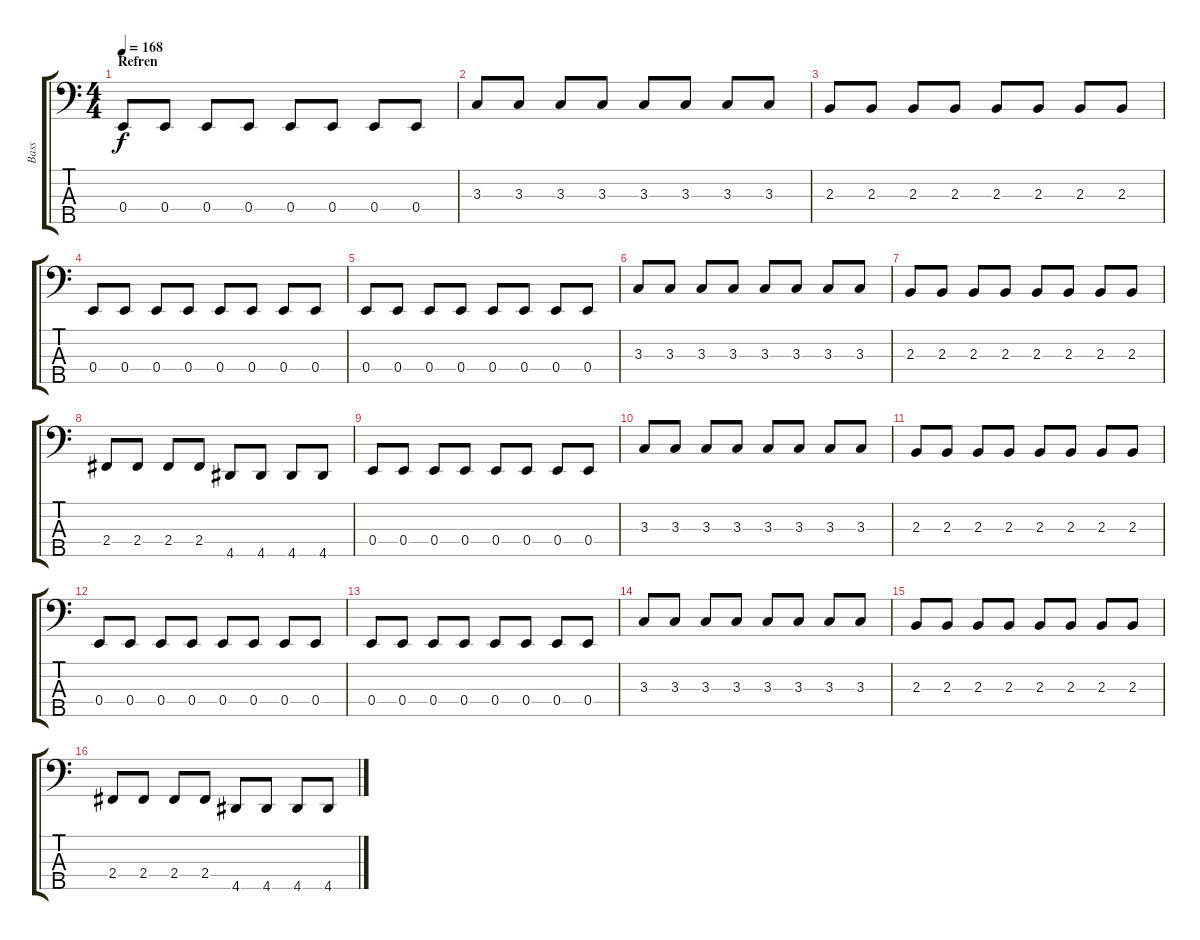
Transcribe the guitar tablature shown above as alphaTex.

\track ("Bass" "Bass") {instrument electricbassfinger}
\staff {score tabs}
\tuning (G2 D2 A1 E1 B0) {hide}
\ts (4 4)
\section ("" "Refren")
\tempo 168
\clef f4
\ks c
0.4.8{dy f instrument electricbassfinger} 0.4.8 0.4.8 0.4.8 0.4.8 0.4.8 0.4.8 0.4.8 |
3.3.8 3.3.8 3.3.8 3.3.8 3.3.8 3.3.8 3.3.8 3.3.8 |
2.3.8 2.3.8 2.3.8 2.3.8 2.3.8 2.3.8 2.3.8 2.3.8 |
0.4.8 0.4.8 0.4.8 0.4.8 0.4.8 0.4.8 0.4.8 0.4.8 |
0.4.8 0.4.8 0.4.8 0.4.8 0.4.8 0.4.8 0.4.8 0.4.8 |
3.3.8 3.3.8 3.3.8 3.3.8 3.3.8 3.3.8 3.3.8 3.3.8 |
2.3.8 2.3.8 2.3.8 2.3.8 2.3.8 2.3.8 2.3.8 2.3.8 |
2.4.8 2.4.8 2.4.8 2.4.8 4.5.8 4.5.8 4.5.8 4.5.8 |
0.4.8 0.4.8 0.4.8 0.4.8 0.4.8 0.4.8 0.4.8 0.4.8 |
3.3.8 3.3.8 3.3.8 3.3.8 3.3.8 3.3.8 3.3.8 3.3.8 |
2.3.8 2.3.8 2.3.8 2.3.8 2.3.8 2.3.8 2.3.8 2.3.8 |
0.4.8 0.4.8 0.4.8 0.4.8 0.4.8 0.4.8 0.4.8 0.4.8 |
0.4.8 0.4.8 0.4.8 0.4.8 0.4.8 0.4.8 0.4.8 0.4.8 |
3.3.8 3.3.8 3.3.8 3.3.8 3.3.8 3.3.8 3.3.8 3.3.8 |
2.3.8 2.3.8 2.3.8 2.3.8 2.3.8 2.3.8 2.3.8 2.3.8 |
2.4.8 2.4.8 2.4.8 2.4.8 4.5.8 4.5.8 4.5.8 4.5.8
